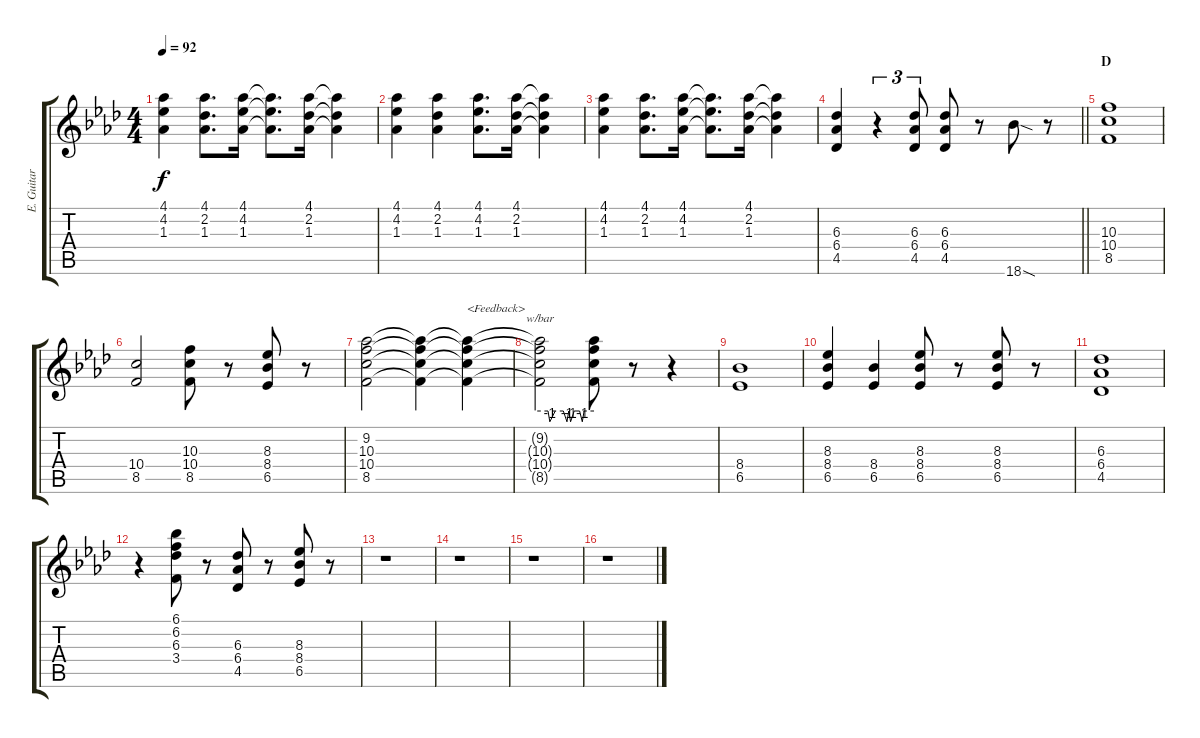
\track ("E. Guitar I" "E. Guitar ") {instrument overdrivenguitar}
\staff {score tabs}
\tuning (E4 B3 G3 D3 A2 E2) {hide}
\ts (4 4)
\tempo 92
\clef g2
\ks ab
(4.1 4.2 1.3).4{dy f} (4.1 2.2 1.3).8{d} (4.1 4.2 1.3).16 (4.1{t} 4.2{t} 1.3{t}).8{d} (4.1 2.2 1.3).16 (4.1{t} 2.2{t} 1.3{t}).4 |
(4.1 4.2 1.3).4 (4.1 2.2 1.3).4 (4.1 4.2 1.3).8{d} (4.1 2.2 1.3).16 (4.1{t} 2.2{t} 1.3{t}).4 |
(4.1 4.2 1.3).4 (4.1 2.2 1.3).8{d} (4.1 4.2 1.3).16 (4.1{t} 4.2{t} 1.3{t}).8{d} (4.1 2.2 1.3).16 (4.1{t} 2.2{t} 1.3{t}).4 |
\barLineRight lightlight
(6.3 6.4 4.5).4 r.4{tu (3 2)} (6.3 6.4 4.5).8{tu (3 2)} (6.3 6.4 4.5).8 r.8 18.6{sod}.8 r.8 |
\section ("" "D")
(10.3 10.4 8.5).1 |
(10.4 8.5).2 (10.3 10.4 8.5).8 r.8 (8.3 8.4 6.5).8 r.8 |
(9.2 10.3 10.4 8.5).2 (9.2{t} 10.3{t} 10.4{t} 8.5{t}).4 (9.2{t} 10.3{t} 10.4{t} 8.5{t}).4{txt "<Feedback>"} |
(9.2{t} 10.3{t} 10.4{t} 8.5{t}).2{tbe (custom default 0 0 9 0 11 -4 17 0 26 0 30 -4 32 0 34 -4 38 0 44 0 47 -4 49 0 60 0)} (9.2{t} 10.3{t} 10.4{t} 8.5{t}).8 r.8 r.4 |
(8.4 6.5).1 |
(8.3 8.4 6.5).4 (8.4 6.5).4 (8.3 8.4 6.5).8 r.8 (8.3 8.4 6.5).8 r.8 |
(6.3 6.4 4.5).1 |
r.4 (6.1 6.2 6.3 3.4).8 r.8 (6.3 6.4 4.5).8 r.8 (8.3 8.4 6.5).8 r.8 |
r.1 |
r.1 |
r.1 |
r.1
